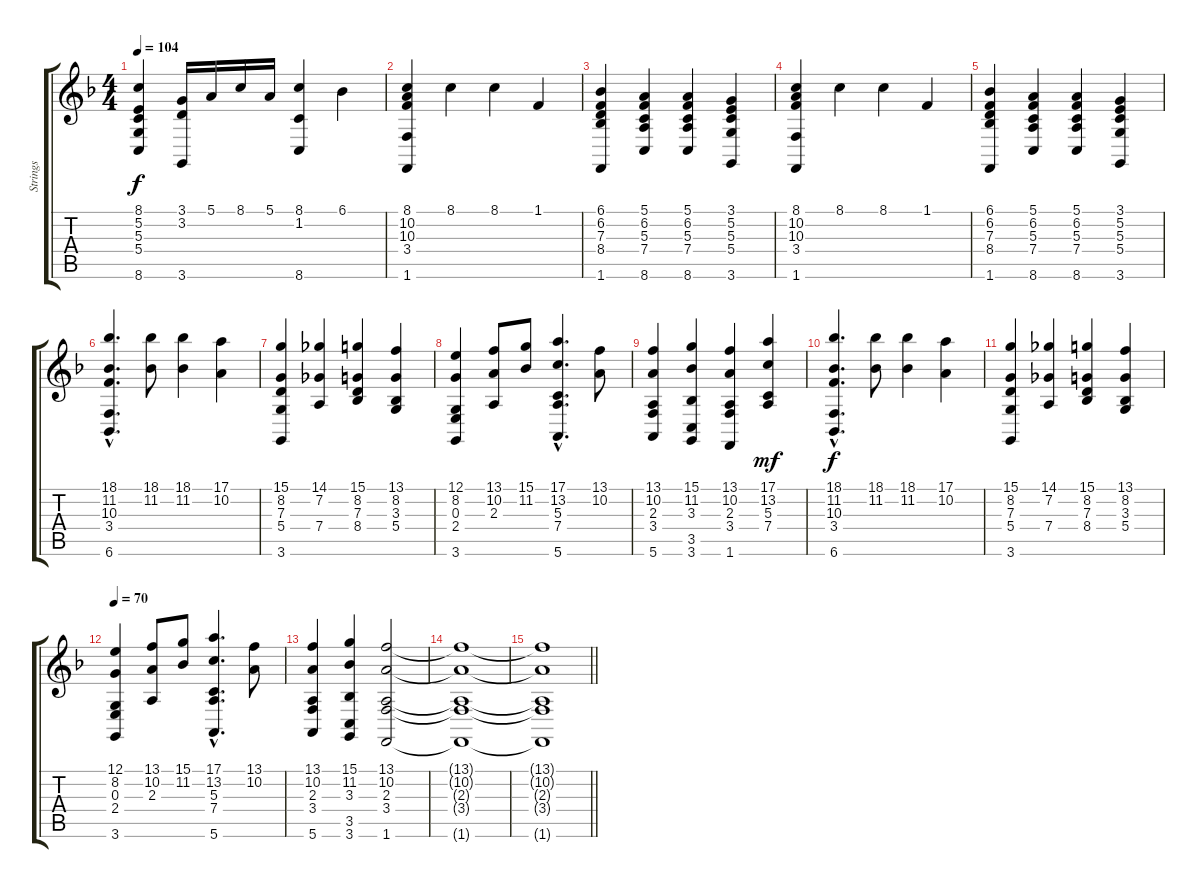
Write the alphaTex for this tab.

\track ("Strings" "Strings") {instrument stringensemble1}
\staff {score tabs}
\tuning (E4 B3 G3 D3 A2 E2) {hide}
\ts (4 4)
\tempo 104
\clef g2
\ks f
(8.1 5.2 5.3 5.4 8.6).4{dy f} (3.1 3.2 3.6).16 5.1.16 8.1.16 5.1.16 (8.1 1.2 8.6).4 6.1.4 |
(8.1 10.2 10.3 3.4 1.6).4 8.1.4 8.1.4 1.1.4 |
(6.1 6.2 7.3 8.4 1.6).4 (5.1 6.2 5.3 7.4 8.6).4 (5.1 6.2 5.3 7.4 8.6).4 (3.1 5.2 5.3 5.4 3.6).4 |
(8.1 10.2 10.3 3.4 1.6).4 8.1.4 8.1.4 1.1.4 |
(6.1 6.2 7.3 8.4 1.6).4 (5.1 6.2 5.3 7.4 8.6).4 (5.1 6.2 5.3 7.4 8.6).4 (3.1 5.2 5.3 5.4 3.6).4 |
(18.1{hac} 11.2{hac} 10.3 3.4 6.6{hac}).4{d} (18.1 11.2).8 (18.1 11.2).4 (17.1 10.2).4 |
(15.1 8.2 7.3 5.4 3.6).4 (14.1 7.2 7.4).4 (15.1 8.2 7.3 8.4).4 (13.1 8.2 3.3 5.4).4 |
(12.1 8.2 0.3 2.4 3.6).4 (13.1 10.2 2.3).8 (15.1 11.2).8 (17.1{hac} 13.2{hac} 5.3 7.4 5.6).4{d} (13.1 10.2).8 |
(13.1 10.2 2.3 3.4 5.6).4 (15.1 11.2 3.3 3.5 3.6).4 (13.1 10.2 2.3 3.4 1.6).4 (17.1 13.2 5.3 7.4).4{dy mf} |
(18.1{hac} 11.2{hac} 10.3 3.4 6.6{hac}).4{d dy f} (18.1 11.2).8 (18.1 11.2).4 (17.1 10.2).4 |
(15.1 8.2 7.3 5.4 3.6).4 (14.1 7.2 7.4).4 (15.1 8.2 7.3 8.4).4 (13.1 8.2 3.3 5.4).4 |
\tempo 70
(12.1 8.2 0.3 2.4 3.6).4 (13.1 10.2 2.3).8 (15.1 11.2).8 (17.1{hac} 13.2{hac} 5.3 7.4 5.6).4{d} (13.1 10.2).8 |
(13.1 10.2 2.3 3.4 5.6).4 (15.1 11.2 3.3 3.5 3.6).4 (13.1 10.2 2.3 3.4 1.6).2 |
(13.1{t} 10.2{t} 2.3{t} 3.4{t} 1.6{t}).1{volume 0} |
\barLineRight lightlight
(13.1{t} 10.2{t} 2.3{t} 3.4{t} 1.6{t}).1
